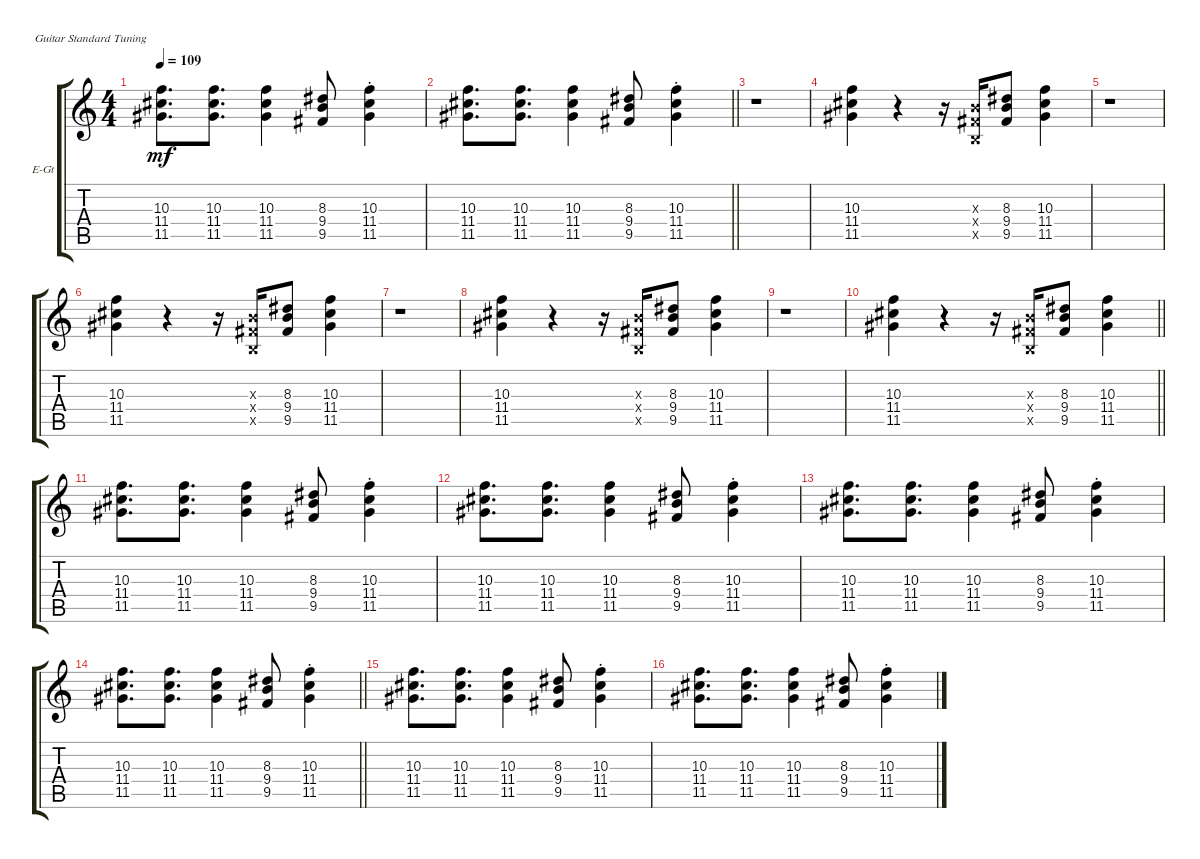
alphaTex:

\defaultSystemsLayout 4
\bracketExtendMode groupsimilarinstruments
\firstSystemTrackNameOrientation horizontal
\otherSystemsTrackNameOrientation horizontal
\track ("Electric Guitar" "E-Gt") {instrument overdrivenguitar}
\staff {score tabs}
\tuning (E4 B3 G3 D3 A2 E2)
\ts (4 4)
\tempo 109
\clef g2
\ks c
(10.3 11.4 11.5).8{d dy mf} (10.3 11.4 11.5).8{d} (10.3 11.4 11.5).4 (8.3 9.4 9.5).8 (10.3{st} 11.4{st} 11.5{st}).4 |
\barLineRight lightlight
(10.3 11.4 11.5).8{d} (10.3 11.4 11.5).8{d} (10.3 11.4 11.5).4 (8.3 9.4 9.5).8 (10.3{st} 11.4{st} 11.5{st}).4 |
r.1 |
(10.3 11.4 11.5).4 r.4 r.16 (4.3{x} 4.4{x} 2.5{x}).16 (8.3 9.4 9.5).8 (10.3 11.4 11.5).4 |
r.1 |
(10.3 11.4 11.5).4 r.4 r.16 (4.3{x} 4.4{x} 2.5{x}).16 (8.3 9.4 9.5).8 (10.3 11.4 11.5).4 |
r.1 |
(10.3 11.4 11.5).4 r.4 r.16 (4.3{x} 4.4{x} 2.5{x}).16 (8.3 9.4 9.5).8 (10.3 11.4 11.5).4 |
r.1 |
\barLineRight lightlight
(10.3 11.4 11.5).4 r.4 r.16 (4.3{x} 4.4{x} 2.5{x}).16 (8.3 9.4 9.5).8 (10.3 11.4 11.5).4 |
(10.3 11.4 11.5).8{d} (10.3 11.4 11.5).8{d} (10.3 11.4 11.5).4 (8.3 9.4 9.5).8 (10.3{st} 11.4{st} 11.5{st}).4 |
(10.3 11.4 11.5).8{d} (10.3 11.4 11.5).8{d} (10.3 11.4 11.5).4 (8.3 9.4 9.5).8 (10.3{st} 11.4{st} 11.5{st}).4 |
(10.3 11.4 11.5).8{d} (10.3 11.4 11.5).8{d} (10.3 11.4 11.5).4 (8.3 9.4 9.5).8 (10.3{st} 11.4{st} 11.5{st}).4 |
\barLineRight lightlight
(10.3 11.4 11.5).8{d} (10.3 11.4 11.5).8{d} (10.3 11.4 11.5).4 (8.3 9.4 9.5).8 (10.3{st} 11.4{st} 11.5{st}).4 |
(10.3 11.4 11.5).8{d} (10.3 11.4 11.5).8{d} (10.3 11.4 11.5).4 (8.3 9.4 9.5).8 (10.3{st} 11.4{st} 11.5{st}).4 |
(10.3 11.4 11.5).8{d} (10.3 11.4 11.5).8{d} (10.3 11.4 11.5).4 (8.3 9.4 9.5).8 (10.3{st} 11.4{st} 11.5{st}).4
